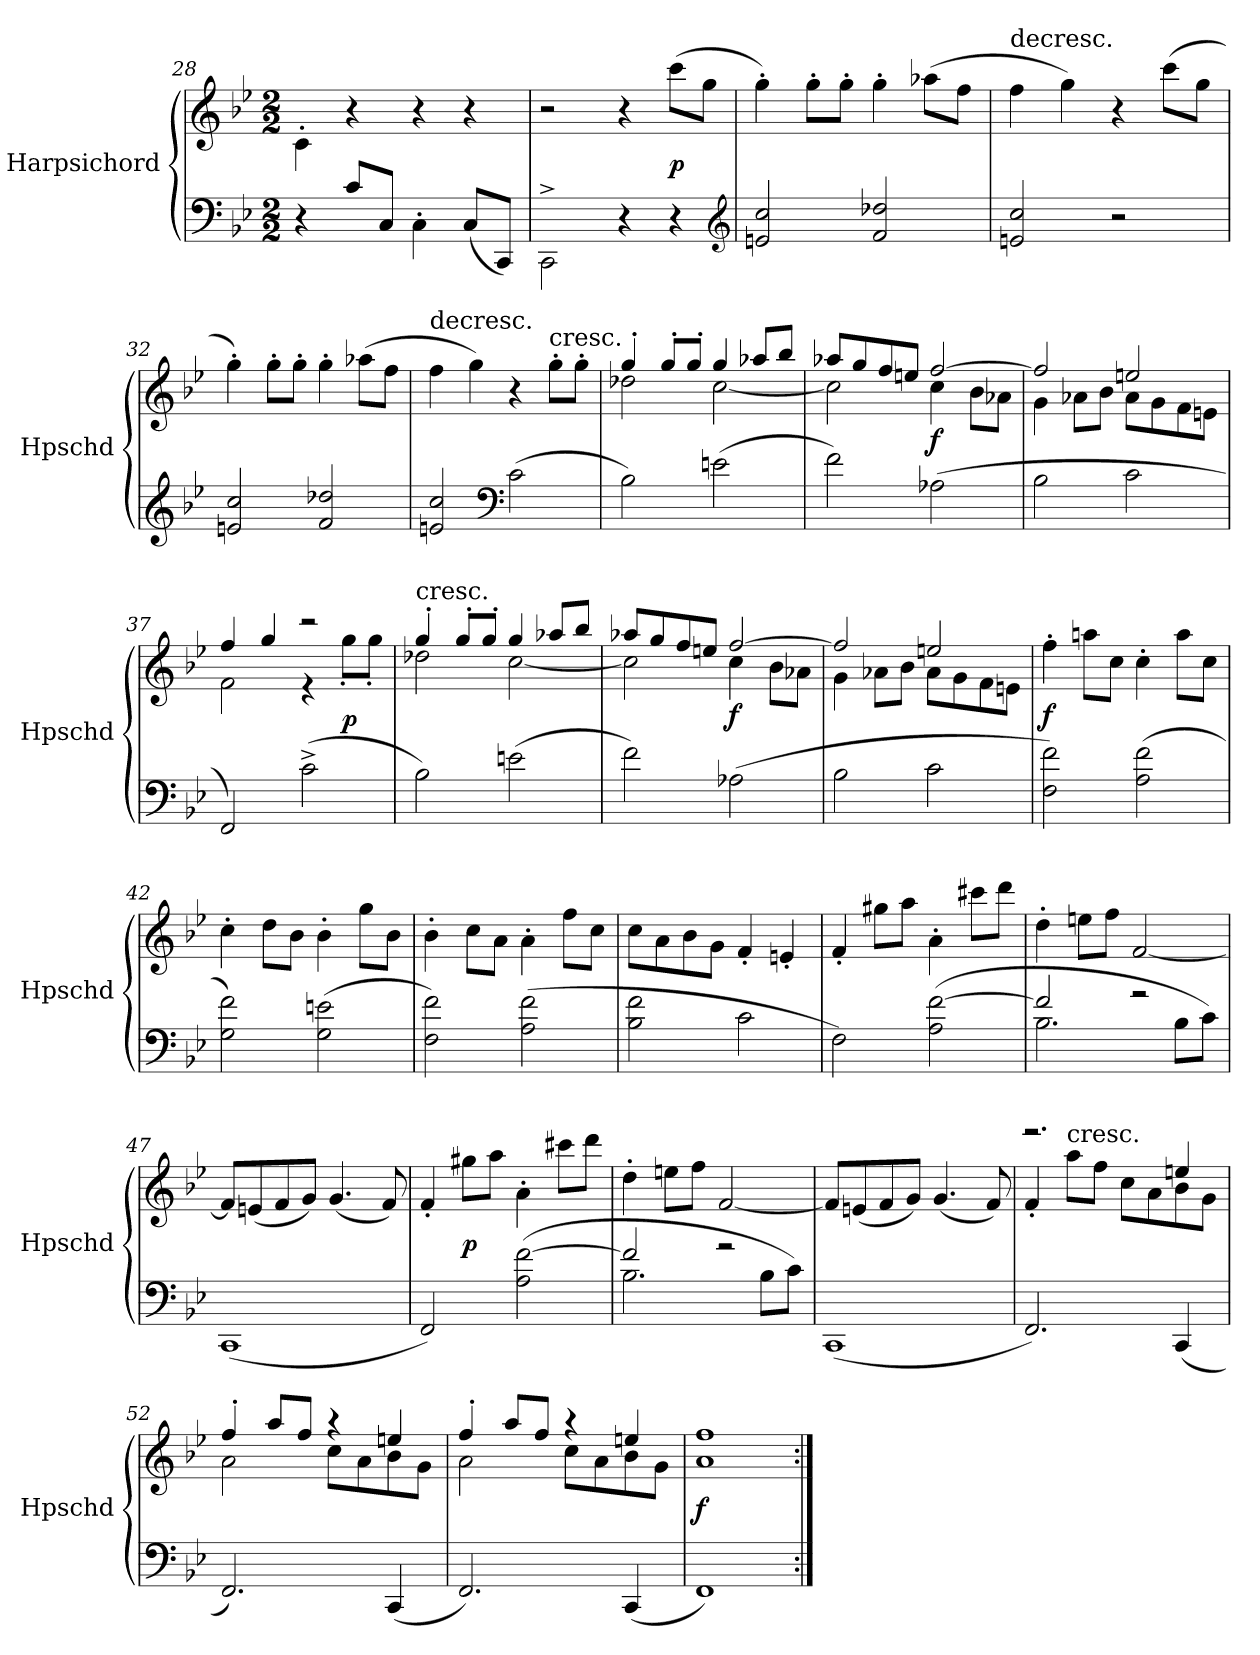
**kern	**kern	**dynam
*part1	*part1	*part1
*staff2	*staff1	*staff1/2
*I"Harpsichord	*	*
*I'Hpschd	*	*
*clefF4	*clefG2	*
*k[b-e-]	*k[b-e-]	*
*M2/2	*M2/2	*
=28	=28	=28
4r	4c'\	.
8c/L	4r	.
8C/J	.	.
4C'\	4r	.
(8C/L	4r	.
8CC/J)	.	.
=29	=29	=29
2CC^\	2r	.
4r	4r	.
4r	(8ccc\L	p
.	8gg\J	.
*clefG2	*	*
=30	=30	=30
2en/ 2cc/	4gg'\)	.
.	8gg'\L	.
.	8gg'\J	.
2f/ 2dd-X/	4gg'\	.
.	(8aa-X\L	.
.	8ff\J	.
=31	=31	=31
!	!LO:TX:t=decresc.	!
2en/ 2cc/	4ff\	.
.	4gg\)	.
2r	4r	.
.	(8ccc\L	.
.	8gg\J	.
=32	=32	=32
2en/ 2cc/	4gg'\)	.
.	8gg'\L	.
.	8gg'\J	.
2f/ 2dd-X/	4gg'\	.
.	(8aa-X\L	.
.	8ff\J	.
=33	=33	=33
!	!LO:TX:t=decresc.	!
2en/ 2cc/	4ff\	.
.	4gg\)	.
*clefF4	*	*
(2c\	4r	.
!	!LO:TX:t=cresc.	!
.	8gg'\L	.
.	8gg'\J	.
=34	=34	=34
*	*^	*
2B-\)	4gg'/	2dd-X\	.
.	8gg'/L	.	.
.	8gg'/J	.	.
(2en\	4gg/	[2cc\	.
.	8aa-X/L	.	.
.	8bb-/J	.	.
=35	=35	=35	=35
2f\)	8aa-X/L	2cc\]	.
.	8gg/	.	.
.	8ff/	.	.
.	8een/J	.	.
(2A-X\	[2ff/	4cc\	f
.	.	8b-\L	.
.	.	8a-X\J	.
=36	=36	=36	=36
2B-\	2ff/]	4g\	.
.	.	8a-X\L	.
.	.	8b-\J	.
2c\	2een/	8a-\L	.
.	.	8g\	.
.	.	8f\	.
.	.	8en\J	.
=37	=37	=37	=37
2FF/)	4ff/	2f\	.
.	4gg/	.	.
(2c^\	2r	4r	.
.	.	8gg'\L	p
.	.	8gg'\J	.
=38	=38	=38	=38
!	!LO:TX:t=cresc.	!	!
2B-\)	4gg'/	2dd-X\	.
.	8gg'/L	.	.
.	8gg'/J	.	.
(2en\	4gg/	[2cc\	.
.	8aa-X/L	.	.
.	8bb-/J	.	.
=39	=39	=39	=39
2f\)	8aa-X/L	2cc\]	.
.	8gg/	.	.
.	8ff/	.	.
.	8een/J	.	.
(2A-X\	[2ff/	4cc\	f
.	.	8b-\L	.
.	.	8a-X\J	.
=40	=40	=40	=40
2B-\	2ff/]	4g\	.
.	.	8a-X\L	.
.	.	8b-\J	.
2c\	2een/	8a-\L	.
.	.	8g\	.
.	.	8f\	.
.	.	8en\J	.
*	*v	*v	*
=41	=41	=41
2F\ 2f\)	4ff'\	f
.	8aan\L	.
.	8cc\J	.
(2A\ 2f\	4cc'\	.
.	8aa\L	.
.	8cc\J	.
=42	=42	=42
2G\ 2f\)	4cc'\	.
.	8dd\L	.
.	8b-\J	.
(2G\ 2en\	4b-'\	.
.	8gg\L	.
.	8b-\J	.
=43	=43	=43
2F\ 2f\)	4b-'\	.
.	8cc\L	.
.	8a\J	.
(2A\ 2f\	4a'\	.
.	8ff\L	.
.	8cc\J	.
=44	=44	=44
2B-\ 2f\	8cc\L	.
.	8a\	.
.	8b-\	.
.	8g\J	.
2c\	4f'/	.
.	4en'/	.
=45	=45	=45
2F\)	4f'/	.
.	8gg#X\L	.
.	8aa\J	.
(2A\ [2f\	4a'\	.
.	8ccc#X\L	.
.	8ddd\J	.
=46	=46	=46
*^	*	*
2f/]	2.B-\	4dd'\	.
.	.	8een\L	.
.	.	8ff\J	.
2r	.	[2f/	.
.	8B-\L	.	.
.	8c\J)	.	.
*v	*v	*	*
=47	=47	=47
(1CC	8f/L]	.
.	(8en/	.
.	8f/	.
.	8g/J)	.
.	(4.g/	.
.	8f/)	.
=48	=48	=48
2FF/)	4f'/	.
.	8gg#X\L	p
.	8aa\J	.
(2A\ [2f\	4a'\	.
.	8ccc#X\L	.
.	8ddd\J	.
=49	=49	=49
*^	*	*
2f/]	2.B-\	4dd'\	.
.	.	8een\L	.
.	.	8ff\J	.
2r	.	[2f/	.
.	8B-\L	.	.
.	8c\J)	.	.
*v	*v	*	*
=50	=50	=50
(1CC	8f/L]	.
.	(8en/	.
.	8f/	.
.	8g/J)	.
.	(4.g/	.
.	8f/)	.
=51	=51	=51
*	*^	*
2.FF/)	2.r	4f'/	.
!	!	!LO:TX:t=cresc.	!
.	.	8aa\L	.
.	.	8ff\J	.
.	.	8cc\L	.
.	.	8a\	.
(4CC/	4een/	8b-\	.
.	.	8g\J	.
=52	=52	=52	=52
2.FF/)	4ff'/	2a\	.
.	8aa/L	.	.
.	8ff/J	.	.
.	4r	8cc\L	.
.	.	8a\	.
(4CC/	4een/	8b-\	.
.	.	8g\J	.
=53	=53	=53	=53
2.FF/)	4ff'/	2a\	.
.	8aa/L	.	.
.	8ff/J	.	.
.	4r	8cc\L	.
.	.	8a\	.
(4CC/	4een/	8b-\	.
.	.	8g\J	.
*	*v	*v	*
=54	=54	=54
1FF)	1a 1ff	f
=:|!	=:|!	=:|!
*-	*-	*-
